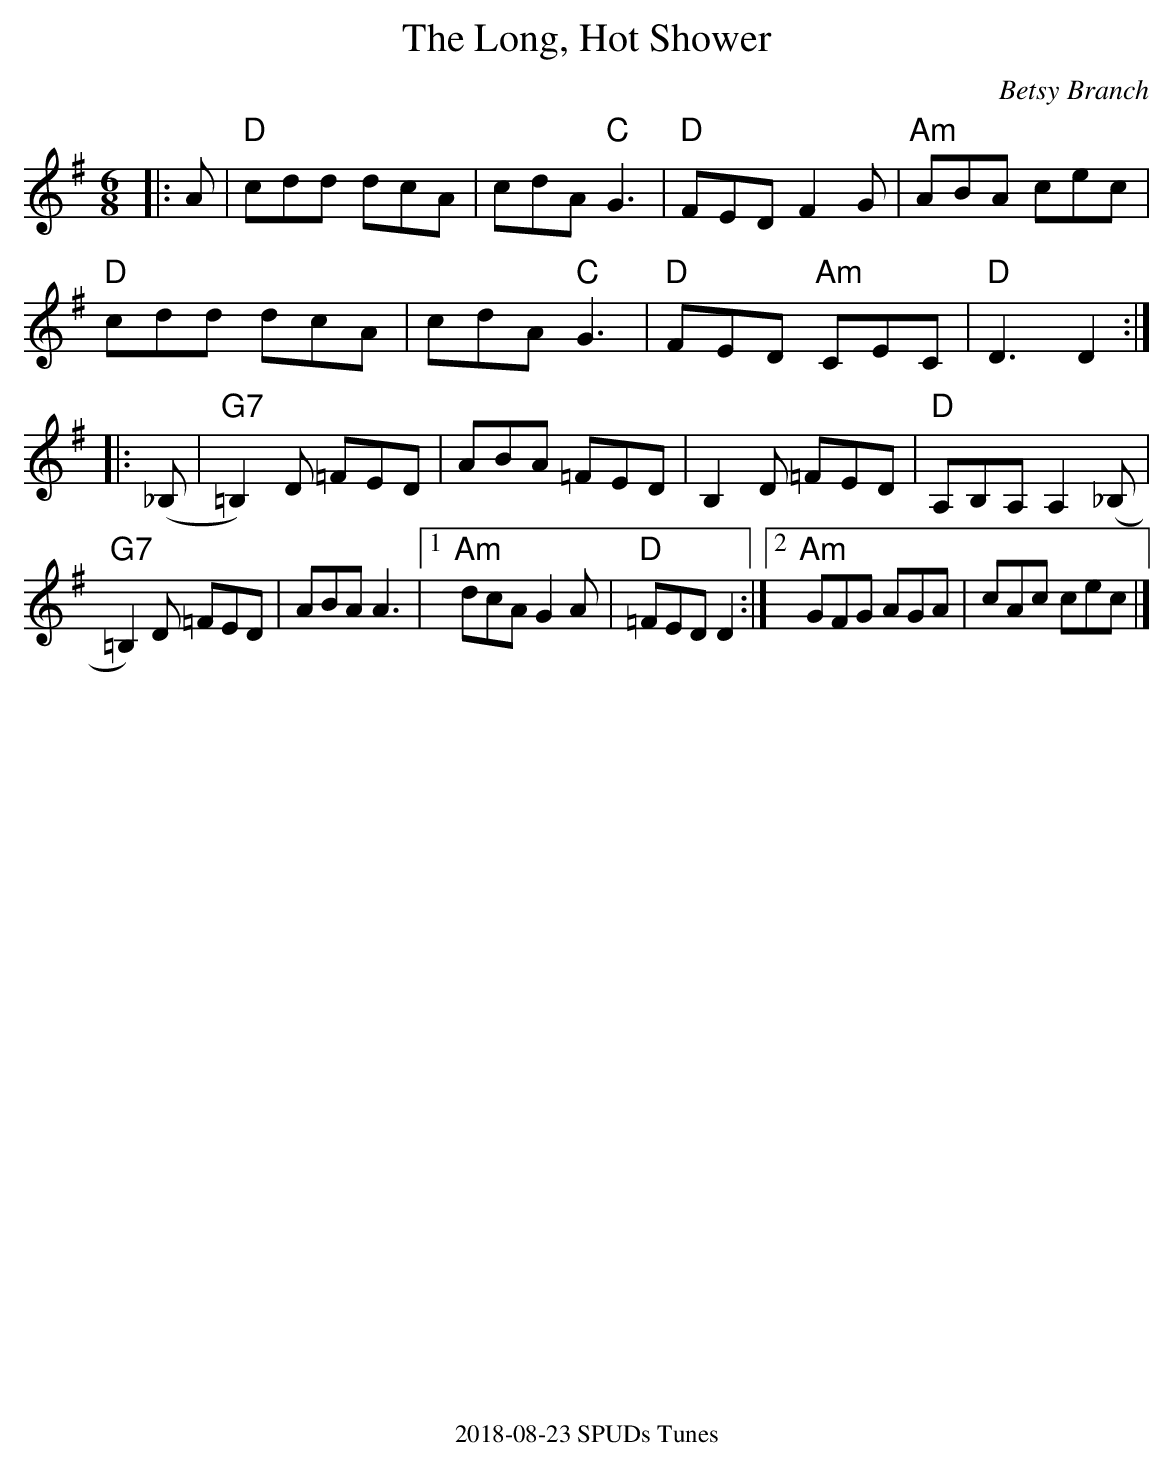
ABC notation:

X:1
T: The Long, Hot Shower
C: Betsy Branch
M: 6/8
L: 1/8
K: Dmix
|: A | "D"cdd dcA | cdA "C"G3 | "D"FED F2G | "Am"ABA cec |
"D"cdd dcA | cdA "C"G3 | "D"FED "Am"CEC | "D" D3 D2 :|
|: (_B, | "G7"=B,2)D =FED | ABA =FED | B,2D =FED | "D"A,B,A, A,2 (_B, |
"G7"=B,2)D =FED | ABA A3 |1 "Am"dcA G2A | "D"=FED D2 :|2"Am"GFG AGA | cAc cec |]
